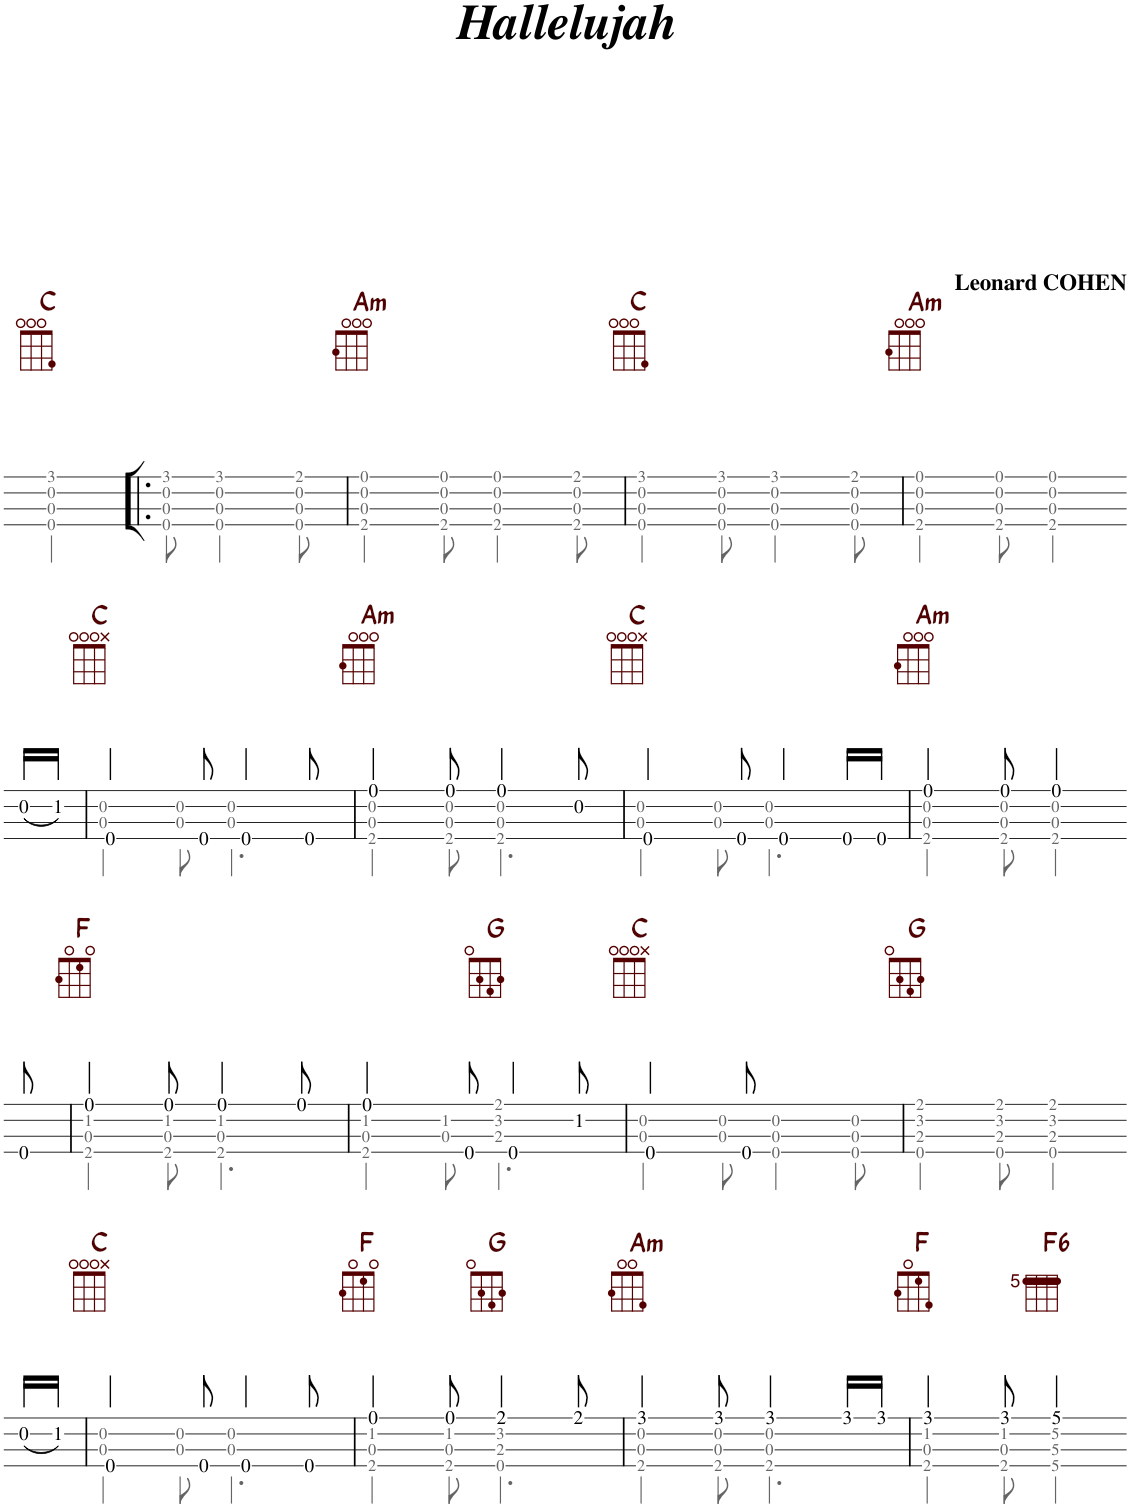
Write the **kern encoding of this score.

**kern	**harte
*part1	*part1
*staff1	*
*I"Ukulélé [Tablature]	*
*stria4	*
*k[]	*
*M6/8	*
=1	=1
*^	*
4ryy	4g!i\ 4c!i\ 4e!i\ 4cc!i\	C:maj
=2!|:	=2!|:	=2!|:
2ryy	8g!i\ 8c!i\ 8e!i\ 8cc!i\	.
.	4g!i\ 4c!i\ 4e!i\ 4cc!i\	.
.	8g!i\ 8c!i\ 8e!i\ 8b!i\	.
=3	=3	=3
!	!	!LO:H:kt=m
2.ryy	4a!i\ 4c!i\ 4e!i\ 4a!i\	A:min
.	8a!i\ 8c!i\ 8e!i\ 8a!i\	.
.	4a!i\ 4c!i\ 4e!i\ 4a!i\	.
.	8a!i\ 8c!i\ 8e!i\ 8b!i\	.
=4	=4	=4
2.ryy	4g!i\ 4c!i\ 4e!i\ 4cc!i\	C:maj
.	8g!i\ 8c!i\ 8e!i\ 8cc!i\	.
.	4g!i\ 4c!i\ 4e!i\ 4cc!i\	.
.	8g!i\ 8c!i\ 8e!i\ 8b!i\	.
=5	=5	=5
!	!	!LO:H:kt=m
4.ryy	4a!i\ 4c!i\ 4e!i\ 4a!i\	A:min
.	8a!i\ 8c!i\ 8e!i\ 8a!i\	.
4ryy	4a!i\ 4c!i\ 4e!i\ 4a!i\	.
*v	*v	*
!!LO:LB:g=z
=6-	=6-
(16e/LL	.
16f/JJ)	.
=7	=7
*^	*
4g/	4c!i\ 4e!i\	C:maj
8g/	8c!i\ 8e!i\	.
4g/	4.c!i\ 4.e!i\	.
8g/	.	.
=8	=8	=8
!	!	!LO:H:kt=m
4a/	4a!i\ 4c!i\ 4e!i\	A:min
8a/	8a!i\ 8c!i\ 8e!i\	.
4a/	4.a!i\ 4.c!i\ 4.e!i\	.
8e/	.	.
=9	=9	=9
4g/	4c!i\ 4e!i\	C:maj
8g/	8c!i\ 8e!i\	.
4g/	4.c!i\ 4.e!i\	.
16g/LL	.	.
16g/JJ	.	.
=10	=10	=10
!	!	!LO:H:kt=m
4a/	4a!i\ 4c!i\ 4e!i\	A:min
8a/	8a!i\ 8c!i\ 8e!i\	.
4a/	4a!i\ 4c!i\ 4e!i\	.
*v	*v	*
!!LO:LB:g=z
=11-	=11-
8g/	.
=12	=12
*^	*
4a/	4a!i\ 4c!i\ 4f!i\	F:maj
8a/	8a!i\ 8c!i\ 8f!i\	.
4a/	4.a!i\ 4.c!i\ 4.f!i\	.
8a/	.	.
=13	=13	=13
4a/	4a!i\ 4c!i\ 4f!i\	.
8g/	8c!i\ 8f!i\	.
4g/	4.d!i\ 4.g!i\ 4.b!i\	G:maj
8f/	.	.
=14	=14	=14
4g/	4c!i\ 4e!i\	C:maj
8g/	8c!i\ 8e!i\	.
4.ryy	4g!i\ 4c!i\ 4e!i\	.
.	8g!i\ 8c!i\ 8e!i\	.
=15	=15	=15
4.ryy	4g!i\ 4d!i\ 4g!i\ 4b!i\	G:maj
.	8g!i\ 8d!i\ 8g!i\ 8b!i\	.
4ryy	4g!i\ 4d!i\ 4g!i\ 4b!i\	.
*v	*v	*
!!LO:LB:g=z
=16-	=16-
(16e/LL	.
16f/JJ)	.
=17	=17
*^	*
4g/	4c!i\ 4e!i\	C:maj
8g/	8c!i\ 8e!i\	.
4g/	4.c!i\ 4.e!i\	.
8g/	.	.
=18	=18	=18
4a/	4a!i\ 4c!i\ 4f!i\	F:maj
8a/	8a!i\ 8c!i\ 8f!i\	.
4b/	4.g!i\ 4.d!i\ 4.g!i\	G:maj
8b/	.	.
=19	=19	=19
!	!	!LO:H:kt=m
4cc/	4a!i\ 4c!i\ 4e!i\	A:min
8cc/	8a!i\ 8c!i\ 8e!i\	.
4cc/	4.a!i\ 4.c!i\ 4.e!i\	.
16cc/LL	.	.
16cc/JJ	.	.
=20	=20	=20
4cc/	4a!i\ 4c!i\ 4f!i\	F:maj
8cc/	8a!i\ 8c!i\ 8f!i\	.
!	!	!LO:H:kt=6
4dd/	4cc!i\ 4f!i\ 4a!i\	F:maj6
*v	*v	*
=-	=-
*-	*-
